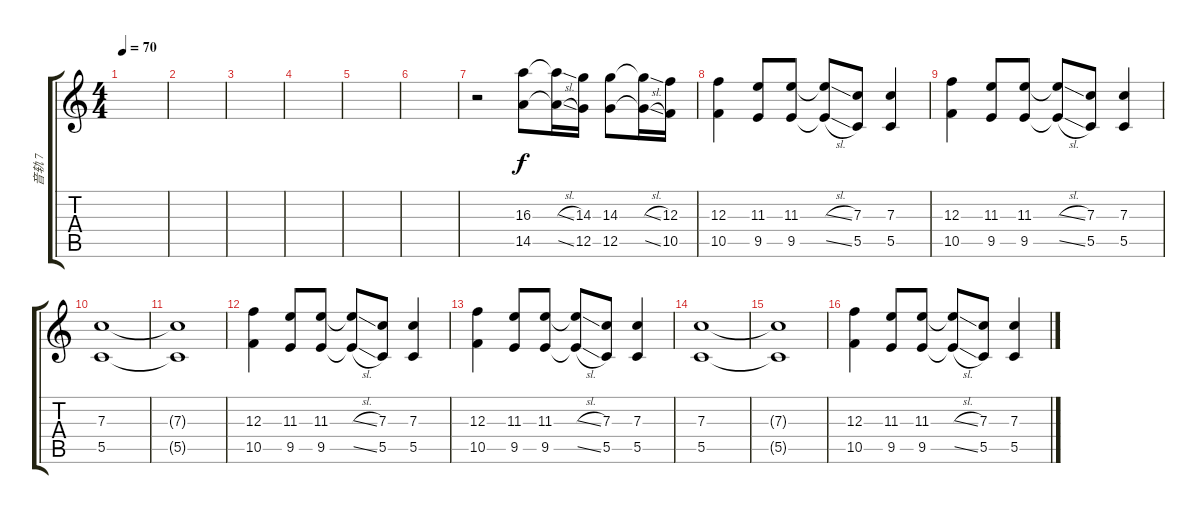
\track ("音轨 7" "音轨 7") {instrument distortionguitar}
\staff {score tabs}
\tuning (D4 A3 F3 C3 G2 D2) {hide}
\ts (4 4)
\tempo 70
\clef g2
\ks c
|
|
|
|
|
|
r.2 (16.3 14.5).8 (16.3{sl t} 14.5{sl t}).16 (14.3 12.5).16 (14.3 12.5).8 (14.3{sl t} 12.5{sl t}).16 (12.3 10.5).16 |
(12.3 10.5).4 (11.3 9.5).8 (11.3 9.5).8 (11.3{sl t} 9.5{sl t}).8 (7.3 5.5).8 (7.3 5.5).4 |
(12.3 10.5).4 (11.3 9.5).8 (11.3 9.5).8 (11.3{sl t} 9.5{sl t}).8 (7.3 5.5).8 (7.3 5.5).4 |
(7.3 5.5).1 |
(7.3{t} 5.5{t}).1 |
(12.3 10.5).4 (11.3 9.5).8 (11.3 9.5).8 (11.3{sl t} 9.5{sl t}).8 (7.3 5.5).8 (7.3 5.5).4 |
(12.3 10.5).4 (11.3 9.5).8 (11.3 9.5).8 (11.3{sl t} 9.5{sl t}).8 (7.3 5.5).8 (7.3 5.5).4 |
(7.3 5.5).1 |
(7.3{t} 5.5{t}).1 |
(12.3 10.5).4 (11.3 9.5).8 (11.3 9.5).8 (11.3{sl t} 9.5{sl t}).8 (7.3 5.5).8 (7.3 5.5).4
